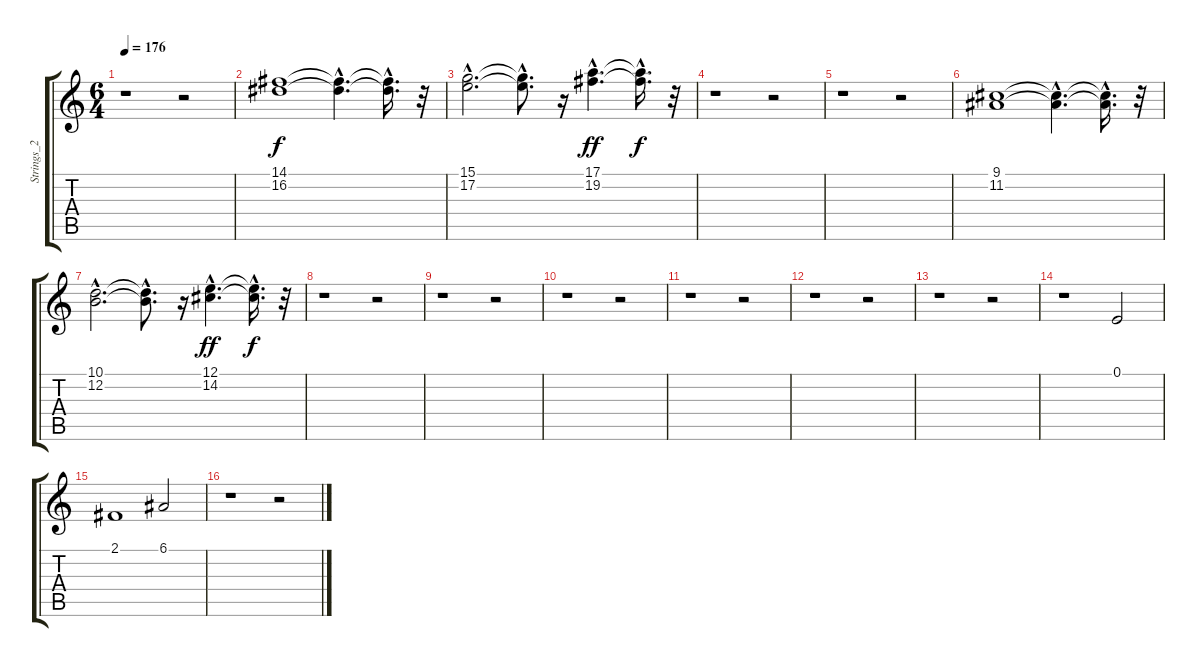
\track ("Strings_2 " "Strings_2 ") {instrument frenchhorn}
\staff {score tabs}
\tuning (E4 B3 G3 D3 A2 E2) {hide}
\ts (6 4)
\tempo 176
\clef g2
\ks c
r.1{dy f} r.2 |
(14.1 16.2).1{balance 10 instrument oboe} (14.1{hac t} 16.2{hac t}).4{d} (14.1{hac t} 16.2{hac t}).16{d} r.32 |
(15.1{hac} 17.2{hac}).2{d} (15.1{hac t} 17.2{hac t}).8{d} r.16 (17.1{hac} 19.2{hac}).4{d dy ff} (17.1{hac t} 19.2{hac t}).16{d dy f} r.32 |
r.1 r.2 |
r.1 r.2 |
(9.1 11.2).1 (9.1{hac t} 11.2{hac t}).4{d} (9.1{hac t} 11.2{hac t}).16{d} r.32 |
(10.1{hac} 12.2{hac}).2{d} (10.1{hac t} 12.2{hac t}).8{d} r.16 (12.1{hac} 14.2{hac}).4{d dy ff} (12.1{hac t} 14.2{hac t}).16{d dy f} r.32 |
r.1 r.2 |
r.1 r.2 |
r.1 r.2 |
r.1 r.2 |
r.1 r.2 |
r.1 r.2 |
r.1 0.1.2{balance 10 instrument stringensemble1} |
2.1.1 6.1.2 |
r.1 r.2
